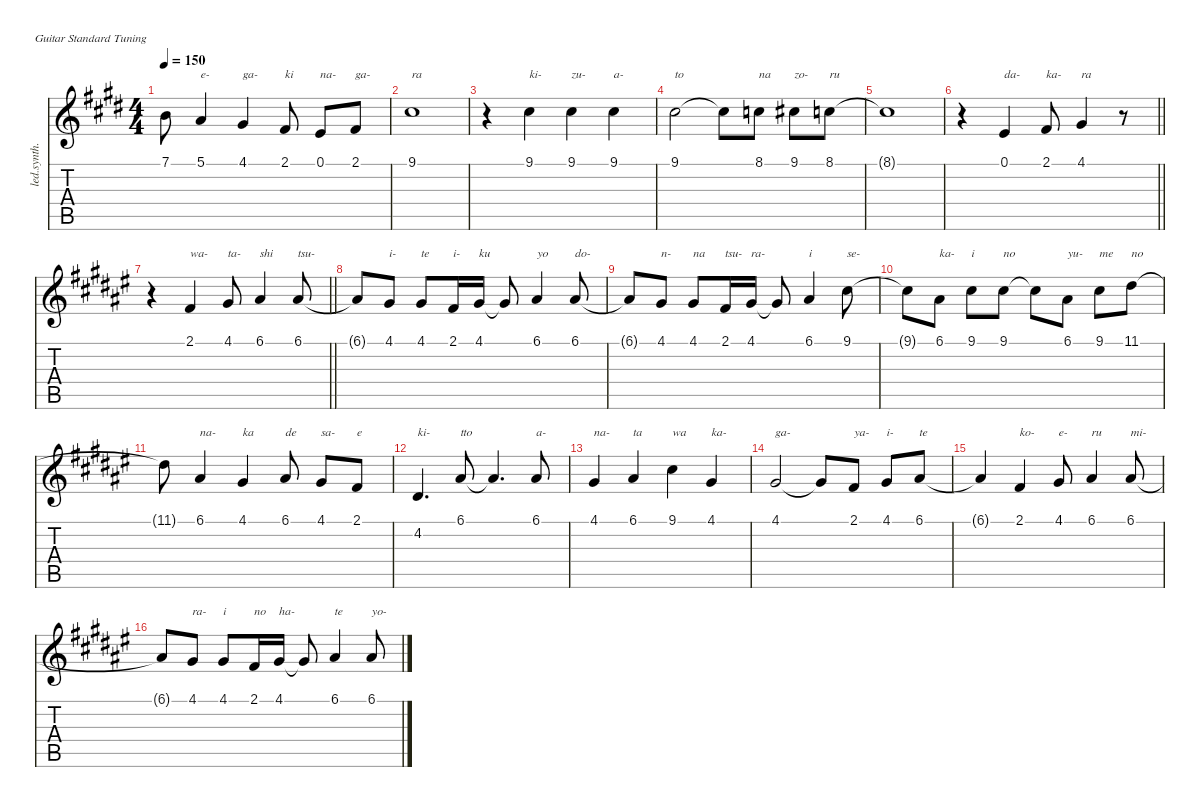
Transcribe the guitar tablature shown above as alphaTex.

\defaultSystemsLayout 4
\hideDynamics
\bracketExtendMode nobrackets
\track (" (Voice)" "led.synth.") {instrument lead2sawtooth}
\staff {score tabs}
\tuning (E4 B3 G3 D3 A2 E2)
\ts (4 4)
\tempo 150
\clef g2
\ks c#minor
7.1{t acc forcenatural}.8{dy f} 5.1{acc forcenatural}.4{txt "e-"} 4.1{acc #}.4{txt "ga-"} 2.1{acc #}.8{txt "ki"} 0.1{acc forcenatural}.8{txt "na-"} 2.1{acc #}.8{txt "ga-"} |
9.1{acc #}.1{txt "ra"} |
r.4 9.1{acc #}.4{txt "ki-"} 9.1{acc #}.4{txt "zu-"} 9.1{acc #}.4{txt "a-"} |
9.1{acc #}.2{txt "to"} 9.1{t acc #}.8 8.1{acc forcenatural}.8{txt "na"} 9.1{acc #}.8{txt "zo-"} 8.1{acc forcenatural}.8{txt "ru"} |
8.1{t acc forcenatural}.1 |
\barLineRight lightlight
r.4 0.1{acc forcenatural}.4{txt "da-"} 2.1{acc #}.8{txt "ka-"} 4.1{acc #}.4{txt "ra"} r.8 |
\barLineRight lightlight
\ks d#minor
r.4 2.1{acc #}.4{txt "wa-"} 4.1{acc #}.8{txt "ta-"} 6.1{acc #}.4{txt "shi"} 6.1{acc #}.8{txt "tsu-"} |
6.1{t acc #}.8 4.1{acc #}.8{txt "i-"} 4.1{acc #}.8{txt "te"} 2.1{acc #}.16{txt "i-"} 4.1{acc #}.16{txt "ku"} 4.1{t acc #}.8 6.1{acc #}.4{txt "yo"} 6.1{acc #}.8{txt "do-"} |
6.1{t acc #}.8 4.1{acc #}.8{txt "n-"} 4.1{acc #}.8{txt "na"} 2.1{acc #}.16{txt "tsu-"} 4.1{acc #}.16{txt "ra-"} 4.1{t acc #}.8 6.1{acc #}.4{txt "i"} 9.1{acc #}.8{txt "se-"} |
9.1{t acc #}.8 6.1{acc #}.8{txt "ka-"} 9.1{acc #}.8{txt "i"} 9.1{acc #}.8{txt "no"} 9.1{t acc #}.8 6.1{acc #}.8{txt "yu-"} 9.1{acc #}.8{txt "me"} 11.1{acc #}.8{txt "no"} |
11.1{t acc #}.8 6.1{acc #}.4{txt "na-"} 4.1{acc #}.4{txt "ka"} 6.1{acc #}.8{txt "de"} 4.1{acc #}.8{txt "sa-"} 2.1{acc #}.8{txt "e"} |
4.2{acc #}.4{d txt "ki-"} 6.1{acc #}.8{txt "tto"} 6.1{t acc #}.4{d} 6.1{acc #}.8{txt "a-"} |
4.1{acc #}.4{txt "na-"} 6.1{acc #}.4{txt "ta"} 9.1{acc #}.4{txt "wa"} 4.1{acc #}.4{txt "ka-"} |
4.1{acc #}.2{txt "ga-"} 4.1{t acc #}.8 2.1{acc #}.8{txt "ya-"} 4.1{acc #}.8{txt "i-"} 6.1{acc #}.8{txt "te"} |
6.1{t acc #}.4 2.1{acc #}.4{txt "ko-"} 4.1{acc #}.8{txt "e-"} 6.1{acc #}.4{txt "ru"} 6.1{acc #}.8{txt "mi-"} |
6.1{t acc #}.8 4.1{acc #}.8{txt "ra-"} 4.1{acc #}.8{txt "i"} 2.1{acc #}.16{txt "no"} 4.1{acc #}.16{txt "ha-"} 4.1{t acc #}.8 6.1{acc #}.4{txt "te"} 6.1{acc #}.8{txt "yo-"}
